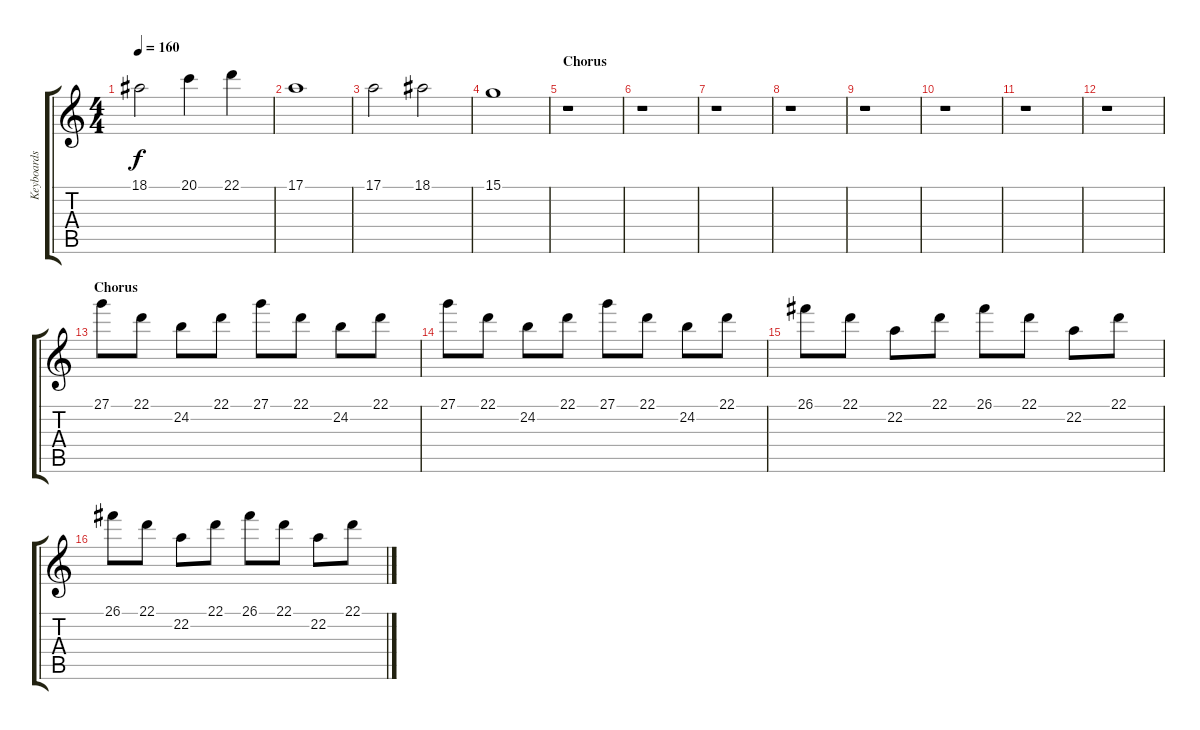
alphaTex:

\track ("Keyboards 2" "Keyboards ") {instrument stringensemble1}
\staff {score tabs}
\tuning (E4 B3 G3 D3 A2 E2) {hide}
\ts (4 4)
\tempo 160
\clef g2
\ks c
18.1.2{dy f} 20.1.4 22.1.4 |
17.1.1 |
17.1.2 18.1.2 |
15.1.1 |
\section ("" "Chorus")
r.1 |
r.1 |
r.1 |
r.1 |
r.1 |
r.1 |
r.1 |
r.1 |
\section ("" "Chorus")
27.1.8{volume 10 instrument celesta} 22.1.8 24.2.8 22.1.8 27.1.8 22.1.8 24.2.8 22.1.8 |
27.1.8 22.1.8 24.2.8 22.1.8 27.1.8 22.1.8 24.2.8 22.1.8 |
26.1.8 22.1.8 22.2.8 22.1.8 26.1.8 22.1.8 22.2.8 22.1.8 |
26.1.8 22.1.8 22.2.8 22.1.8 26.1.8 22.1.8 22.2.8 22.1.8
